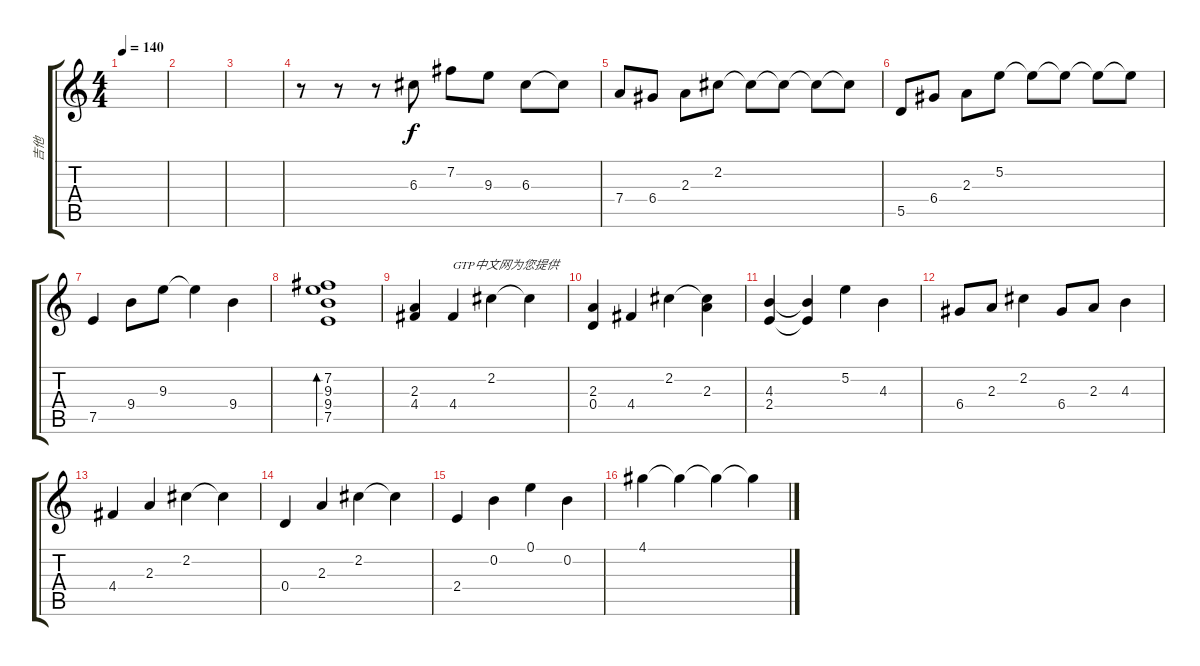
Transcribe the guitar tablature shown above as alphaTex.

\track ("吉他" "吉他") {instrument acousticguitarsteel}
\staff {score tabs}
\tuning (E4 B3 G3 D3 A2 E2) {hide}
\ts (4 4)
\tempo 140
\clef g2
\ks c
|
|
|
r.8 r.8 r.8 6.3.8 7.2.8 9.3.8 6.3.8 6.3{t}.8 |
7.4.8 6.4.8 2.3.8 2.2.8 2.2{t}.8 2.2{t}.8 2.2{t}.8 2.2{t}.8 |
5.5.8 6.4.8 2.3.8 5.2.8 5.2{t}.8 5.2{t}.8 5.2{t}.8 5.2{t}.8 |
7.5.4 9.4.8 9.3.8 9.3{t}.4 9.4.4 |
(7.2 9.3 9.4 7.5).1{bd 480 volume 9} |
(2.3 4.4).4 4.4.4{txt "GTP中文网为您提供"} 2.2.4 2.2{t}.4 |
(2.3 0.4).4 4.4.4 2.2.4 (2.2{t} 2.3).4 |
(4.3 2.4).4 (4.3{t} 2.4{t}).4 5.2.4 4.3.4 |
6.4.8 2.3.8 2.2.4 6.4.8 2.3.8 4.3.4 |
4.4.4 2.3.4 2.2.4 2.2{t}.4 |
0.4.4 2.3.4 2.2.4 2.2{t}.4 |
2.4.4 0.2.4 0.1.4 0.2.4 |
4.1.4 4.1{t}.4 4.1{t}.4 4.1{t}.4
